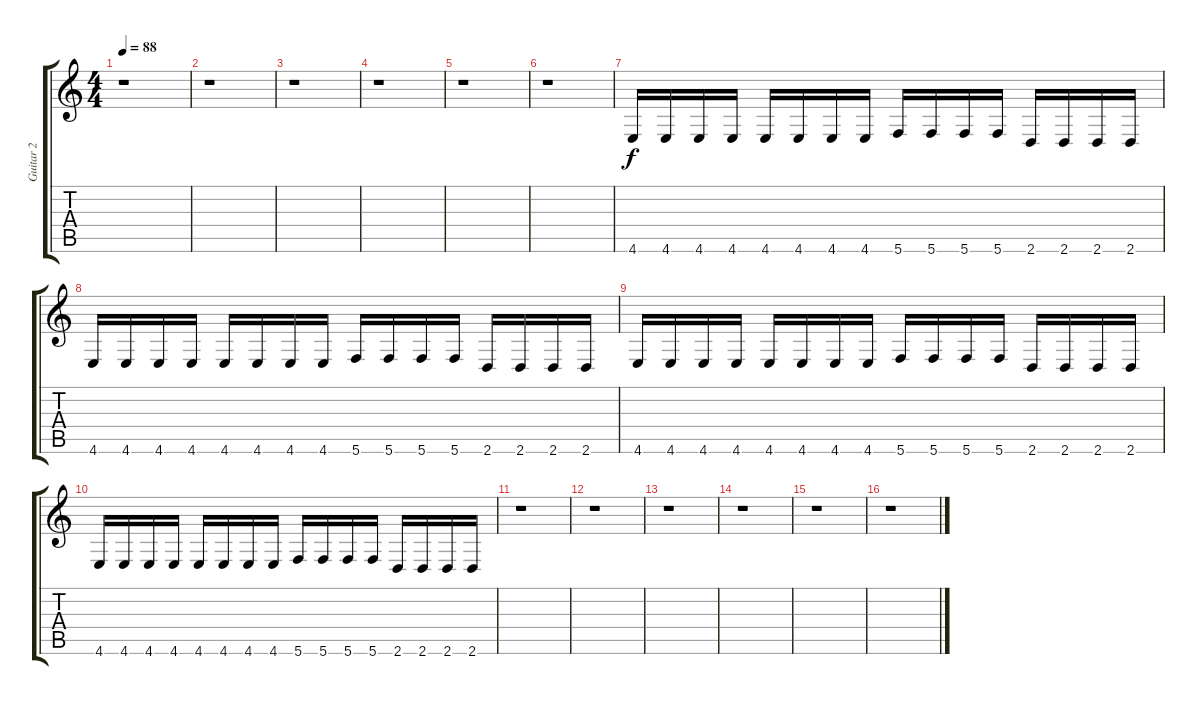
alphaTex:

\track ("Guitar 2" "Guitar 2") {instrument electricguitarmuted}
\staff {score tabs}
\tuning (D4 A3 F3 C3 G2 C2) {hide}
\ts (4 4)
\tempo 88
\clef g2
\ks c
r.1{dy f} |
r.1 |
r.1 |
r.1 |
r.1 |
r.1 |
4.6.16 4.6.16 4.6.16 4.6.16 4.6.16 4.6.16 4.6.16 4.6.16 5.6.16 5.6.16 5.6.16 5.6.16 2.6.16 2.6.16 2.6.16 2.6.16 |
4.6.16 4.6.16 4.6.16 4.6.16 4.6.16 4.6.16 4.6.16 4.6.16 5.6.16 5.6.16 5.6.16 5.6.16 2.6.16 2.6.16 2.6.16 2.6.16 |
4.6.16 4.6.16 4.6.16 4.6.16 4.6.16 4.6.16 4.6.16 4.6.16 5.6.16 5.6.16 5.6.16 5.6.16 2.6.16 2.6.16 2.6.16 2.6.16 |
4.6.16 4.6.16 4.6.16 4.6.16 4.6.16 4.6.16 4.6.16 4.6.16 5.6.16 5.6.16 5.6.16 5.6.16 2.6.16 2.6.16 2.6.16 2.6.16 |
r.1 |
r.1 |
r.1 |
r.1 |
r.1 |
r.1
